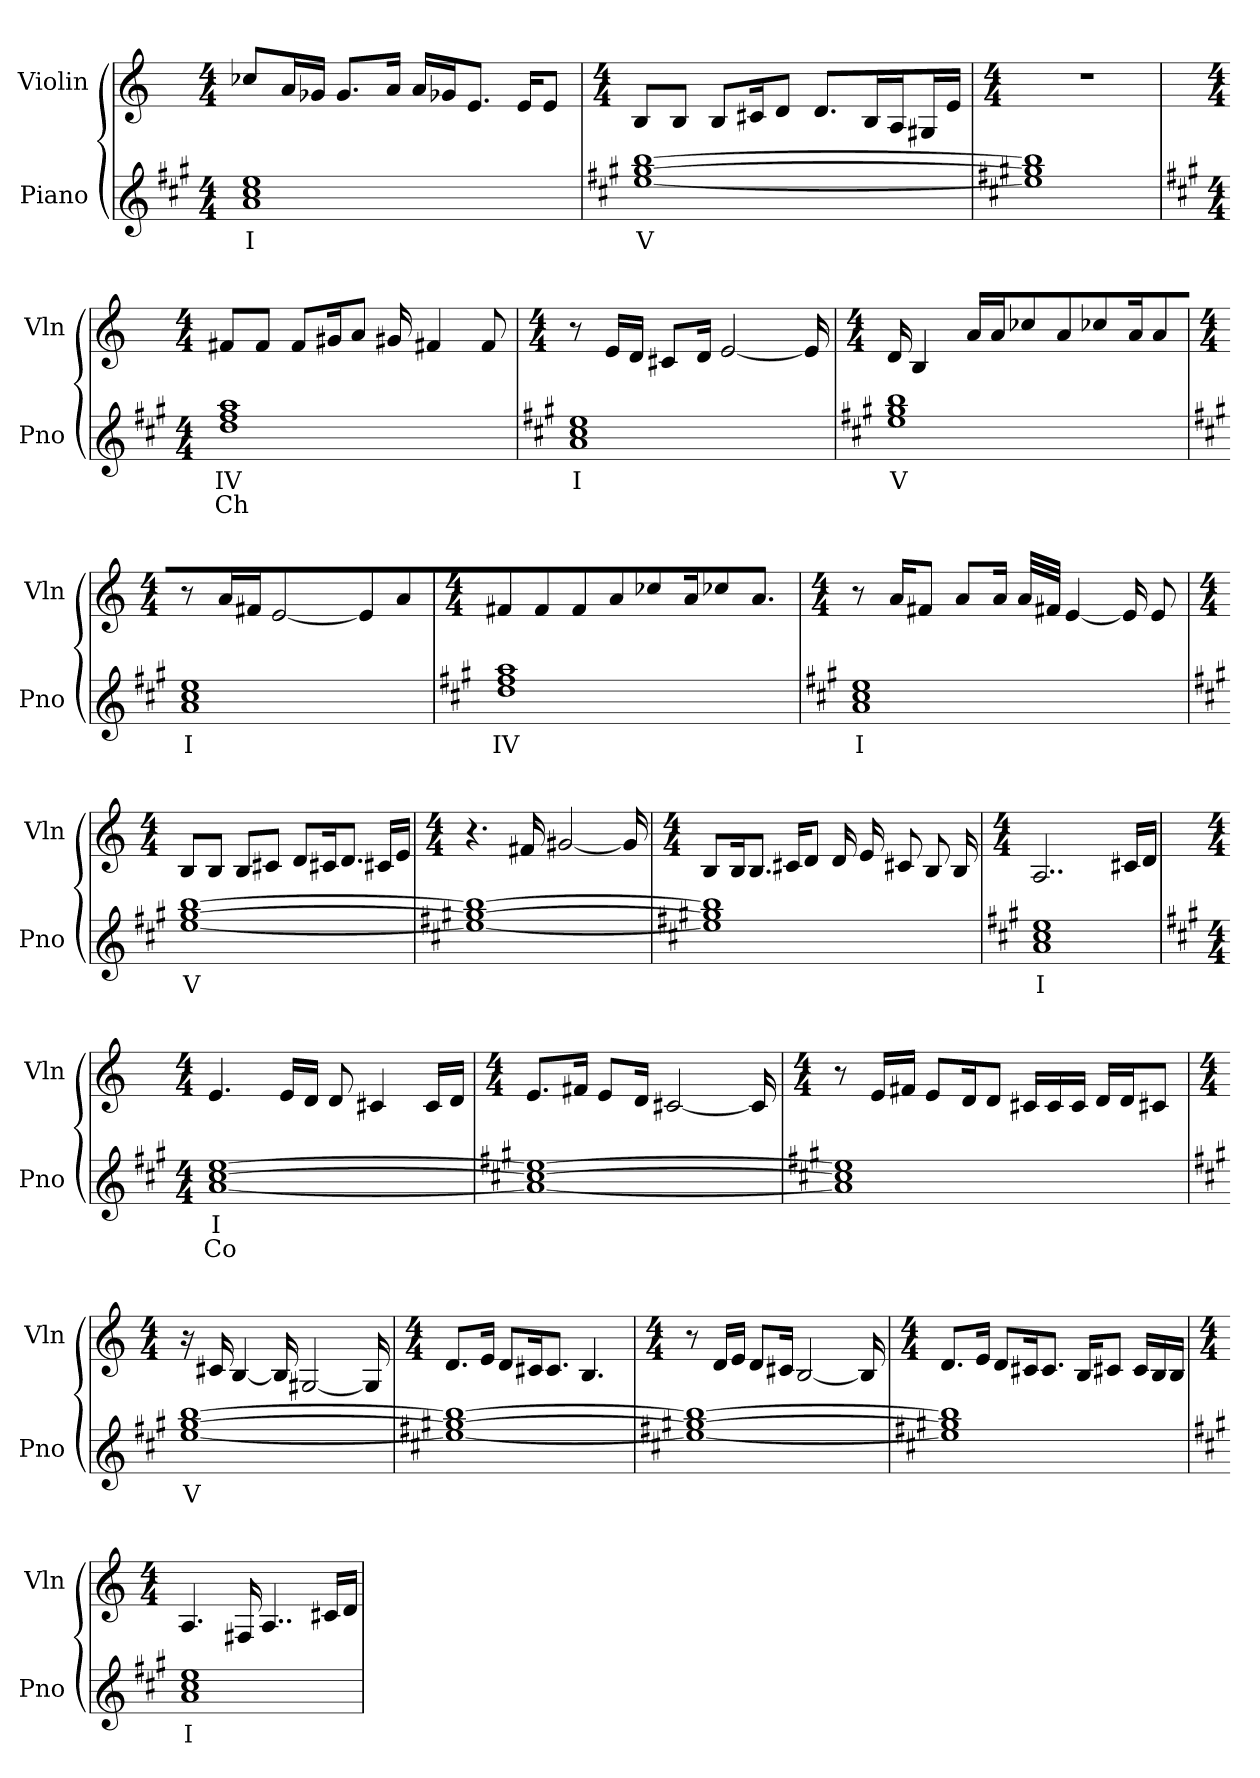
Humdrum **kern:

**kern	**text	**text	**kern
*part2	*part2	*part2	*part1
*staff2	*staff2	*staff2	*staff1
*I"Piano	*	*	*I"Violin
*I'Pno	*	*	*I'Vln
*k[f#c#g#]	*	*	*
*A:	*	*	*
*M4/4	*	*	*M4/4
=	=	=	=
1a 1cc# 1ee	I	.	8cc-XL
.	.	.	16aL
.	.	.	16g-XJJ
.	.	.	8.g-L
.	.	.	16aJk
.	.	.	16aLL
.	.	.	16g-XJ
.	.	.	8.eJ
.	.	.	16eKL
.	.	.	8eJ
=	=	=	=
*k[f#c#g#]	*	*	*
*A:	*	*	*
*	*	*	*M4/4
[1ee [1gg# [1bb	V	.	8BL
.	.	.	8BJ
.	.	.	8BL
.	.	.	16c#XK
.	.	.	8dJ
.	.	.	8.dL
.	.	.	16BL
.	.	.	16AJ
.	.	.	16G#XL
.	.	.	16eJJ
=	=	=	=
*k[f#c#g#]	*	*	*
*A:	*	*	*
*	*	*	*M4/4
1ee] 1gg#] 1bb]	.	.	1r
=	=	=	=
*k[f#c#g#]	*	*	*
*A:	*	*	*
*M4/4	*	*	*M4/4
1dd 1ff# 1aa	IV	Ch	8f#XL
.	.	.	8f#J
.	.	.	8f#L
.	.	.	16g#XK
.	.	.	8aJ
.	.	.	16g#X
.	.	.	4f#X
.	.	.	8f#
=	=	=	=
*k[f#c#g#]	*	*	*
*A:	*	*	*
*	*	*	*M4/4
1a 1cc# 1ee	I	.	8r
.	.	.	16eLL
.	.	.	16dJJ
.	.	.	8c#XL
.	.	.	16dJk
.	.	.	[2e
.	.	.	16e]
=	=	=	=
*k[f#c#g#]	*	*	*
*A:	*	*	*
*	*	*	*M4/4
1ee 1gg# 1bb	V	.	16d
.	.	.	4B
.	.	.	16aLL
.	.	.	16a
.	.	.	8cc-XJ
.	.	.	8aL
.	.	.	8cc-XJ
.	.	.	16aKL
.	.	.	8aJ
=	=	=	=
*k[f#c#g#]	*	*	*
*A:	*	*	*
*	*	*	*M4/4
1a 1cc# 1ee	I	.	8r
.	.	.	16aLL
.	.	.	16f#XJJ
.	.	.	[2e
.	.	.	8e]
.	.	.	8a
=	=	=	=
*k[f#c#g#]	*	*	*
*A:	*	*	*
*	*	*	*M4/4
1dd 1ff# 1aa	IV	.	8f#XL
.	.	.	8f#J
.	.	.	8f#L
.	.	.	8aJ
.	.	.	8cc-XL
.	.	.	16aK
.	.	.	8cc-XJ
.	.	.	8.aJ
=	=	=	=
*k[f#c#g#]	*	*	*
*A:	*	*	*
*	*	*	*M4/4
1a 1cc# 1ee	I	.	8r
.	.	.	16aKL
.	.	.	8f#XJ
.	.	.	8aL
.	.	.	16aJk
.	.	.	32aLLL
.	.	.	32f#XJJJ
.	.	.	[4e
.	.	.	16e]
.	.	.	8e
=	=	=	=
*k[f#c#g#]	*	*	*
*A:	*	*	*
*	*	*	*M4/4
[1ee [1gg# [1bb	V	.	8BL
.	.	.	8BJ
.	.	.	8BL
.	.	.	8c#XJ
.	.	.	8dL
.	.	.	16c#XK
.	.	.	8.dJ
.	.	.	16c#XLL
.	.	.	16eJJ
=	=	=	=
*k[f#c#g#]	*	*	*
*A:	*	*	*
*	*	*	*M4/4
1ee_ 1gg#_ 1bb_	.	.	4.r
.	.	.	16f#X
.	.	.	[2g#X
.	.	.	16g#]
=	=	=	=
*k[f#c#g#]	*	*	*
*A:	*	*	*
*	*	*	*M4/4
1ee] 1gg#] 1bb]	.	.	8BL
.	.	.	16BK
.	.	.	8.BJ
.	.	.	16c#XKL
.	.	.	8dJ
.	.	.	16dLL
.	.	.	16e
.	.	.	8c#XJ
.	.	.	8BL
.	.	.	16BJk
=	=	=	=
*k[f#c#g#]	*	*	*
*A:	*	*	*
*	*	*	*M4/4
1a 1cc# 1ee	I	.	2..A
.	.	.	16c#XLL
.	.	.	16dJJ
=	=	=	=
*k[f#c#g#]	*	*	*
*A:	*	*	*
*M4/4	*	*	*M4/4
[1a [1cc# [1ee	I	Co	4.e
.	.	.	16eLL
.	.	.	16dJJ
.	.	.	8d
.	.	.	4c#X
.	.	.	16c#LL
.	.	.	16dJJ
=	=	=	=
*k[f#c#g#]	*	*	*
*A:	*	*	*
*	*	*	*M4/4
1a_ 1cc#_ 1ee_	.	.	8.eL
.	.	.	16f#XJk
.	.	.	8eL
.	.	.	16dJk
.	.	.	[2c#X
.	.	.	16c#]
=	=	=	=
*k[f#c#g#]	*	*	*
*A:	*	*	*
*	*	*	*M4/4
1a] 1cc#] 1ee]	.	.	8r
.	.	.	16eLL
.	.	.	16f#XJJ
.	.	.	8eL
.	.	.	16dK
.	.	.	8dJ
.	.	.	16c#XLL
.	.	.	16c#
.	.	.	16c#JJ
.	.	.	16dLL
.	.	.	16dJ
.	.	.	8c#XJ
=	=	=	=
*k[f#c#g#]	*	*	*
*A:	*	*	*
*	*	*	*M4/4
[1ee [1gg# [1bb	V	.	16r
.	.	.	16c#X
.	.	.	[4B
.	.	.	16B]
.	.	.	[2G#X
.	.	.	16G#]
=	=	=	=
*k[f#c#g#]	*	*	*
*A:	*	*	*
*	*	*	*M4/4
1ee_ 1gg#_ 1bb_	.	.	8.dL
.	.	.	16eJk
.	.	.	8dL
.	.	.	16c#XK
.	.	.	8.c#J
.	.	.	4.B
=	=	=	=
*k[f#c#g#]	*	*	*
*A:	*	*	*
*	*	*	*M4/4
1ee_ 1gg#_ 1bb_	.	.	8r
.	.	.	16dLL
.	.	.	16eJJ
.	.	.	8dL
.	.	.	16c#XJk
.	.	.	[2B
.	.	.	16B]
=	=	=	=
*k[f#c#g#]	*	*	*
*A:	*	*	*
*	*	*	*M4/4
1ee] 1gg#] 1bb]	.	.	8.dL
.	.	.	16eJk
.	.	.	8dL
.	.	.	16c#XK
.	.	.	8.c#J
.	.	.	16BKL
.	.	.	8c#XJ
.	.	.	16c#LL
.	.	.	16B
.	.	.	16BJJ
=	=	=	=
*k[f#c#g#]	*	*	*
*A:	*	*	*
*	*	*	*M4/4
1a 1cc# 1ee	I	.	4.A
.	.	.	16F#X
.	.	.	4..A
.	.	.	16c#XLL
.	.	.	16dJJ
=	=	=	=
*-	*-	*-	*-
